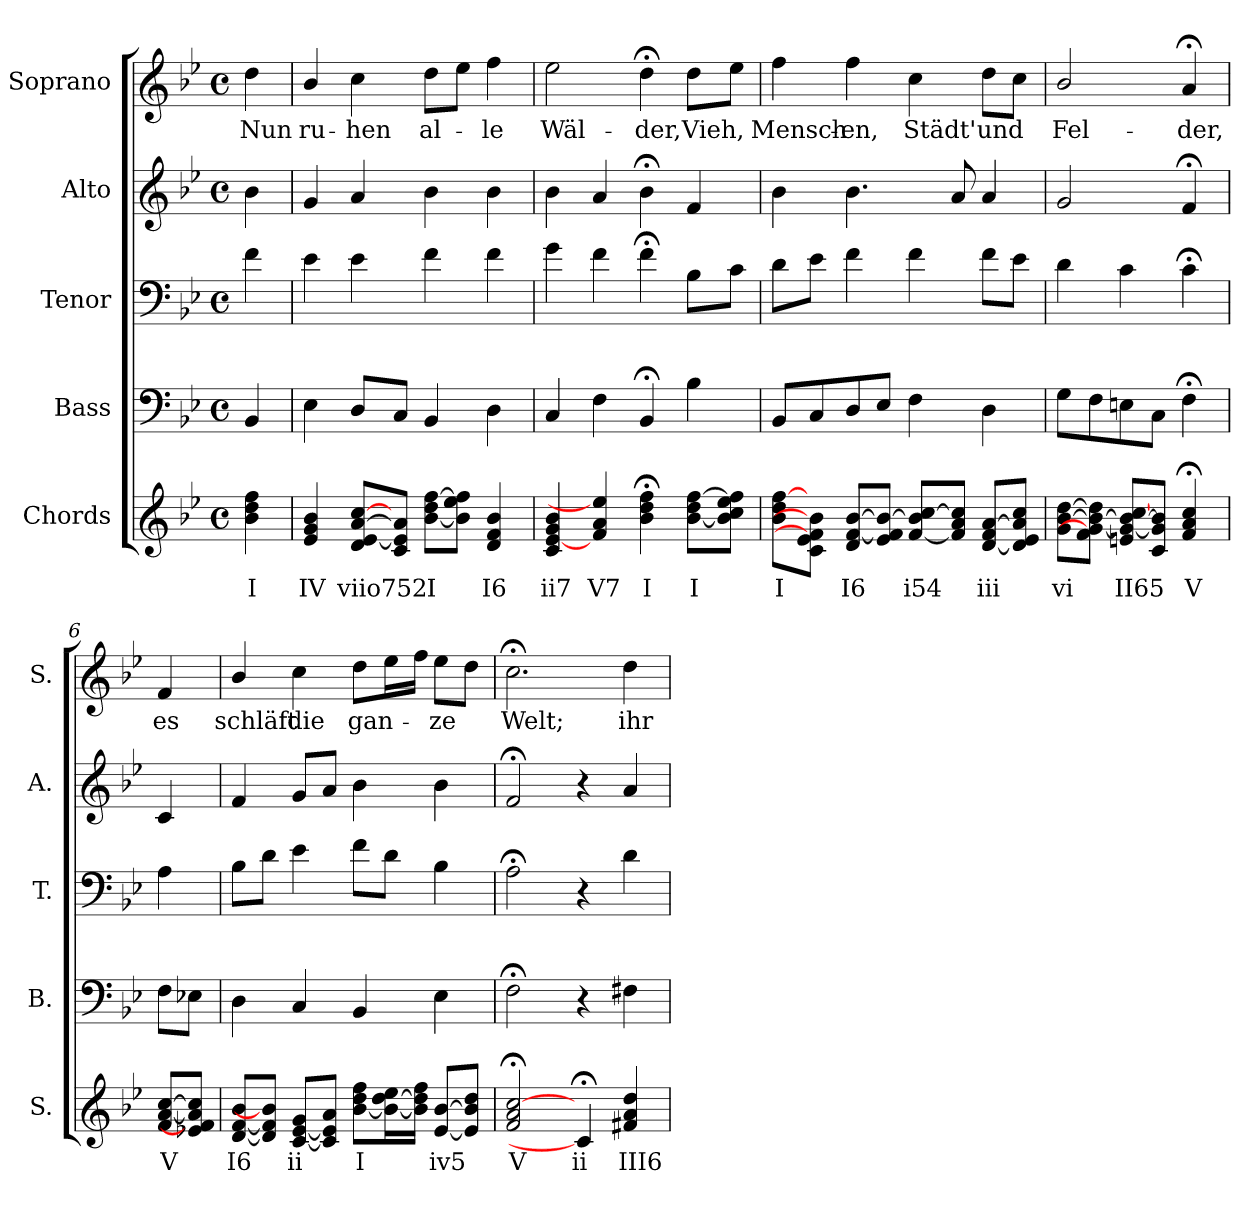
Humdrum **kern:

**kern	**text	**kern	**kern	**kern	**kern	**text
*part5	*part5	*part4	*part3	*part2	*part1	*part1
*staff5	*staff5	*staff4	*staff3	*staff2	*staff1	*staff1
*I"Chords	*	*I"Bass	*I"Tenor	*I"Alto	*I"Soprano	*
*I'S.	*	*I'B.	*I'T.	*I'A.	*I'S.	*
*clefG2	*	*clefF4	*clefF4	*clefG2	*clefG2	*
*k[b-e-]	*	*k[b-e-]	*k[b-e-]	*k[b-e-]	*k[b-e-]	*
*B-:	*	*B-:	*B-:	*B-:	*B-:	*
*M4/4	*	*M4/4	*M4/4	*M4/4	*M4/4	*
*met(c)	*	*met(c)	*met(c)	*met(c)	*met(c)	*
=1	=1	=1	=1	=1	=1	=1
!	!	!	!	!	!	!LO:LY:b
4b- 4dd 4ff	I	4BB-/	4f\	4b-\	4dd\	Nun
=2	=2	=2	=2	=2	=2	=2
!	!	!	!	!	!	!LO:LY:b
4e- 4g 4b-	IV	4E-\	4e-\	4g/	4b-/	ru-
!	!	!	!	!	!	!LO:LY:b
8d/ [8e- [8a [8ccL	viio752	8D/L	4e-\	4a/	4cc\	-hen
8c/ 8e-] 8a]J	.	8C/J	.	.	.	.
!	!	!	!	!	!	!LO:LY:b
[8b-\ 8dd [8ffL	I	4BB-/	4f\	4b-\	8dd\L	al-
8b-\] 8ee- 8ff]J	.	.	.	.	8ee-\J	.
!	!	!	!	!	!	!LO:LY:b
4d 4f 4b-	I6	4D\	4f\	4b-\	4ff\	-le
=3	=3	=3	=3	=3	=3	=3
!	!	!	!	!	!	!LO:LY:b
4c [4e- 4g 4b-	ii7	4C/	4g\	4b-\	2ee-\	Wäl-
4f 4a 4ee-]	V7	4F\	4f\	4a/	.	.
!	!	!	!	!	!	!LO:LY:b
4b-;< 4dd;< 4ff;<	I	4BB-;</	4f;<\	4b-;<\	4dd;<\	-der,
!	!	!	!	!	!	!LO:LY:b
[8b-\ 8dd [8ffL	I	4B-\	8B-\L	4f/	8dd\L	Vieh,
8b-\] 8cc 8ee- 8ff]J	.	.	8c\J	.	8ee-\J	.
=4	=4	=4	=4	=4	=4	=4
!	!	!	!	!	!	!LO:LY:b
8b-\ 8dd [8ffL	I	8BB-/L	8d\L	4b-\	4ff\	Mensch-
8c\ 8e- 8f] 8b-]J	.	8C/	8e-\J	.	.	.
!	!	!	!	!	!	!LO:LY:b
8d/ [8f [8b-L	I6	8D/	4f\	4.b-\	4ff\	-en,
8e-/ 8f] 8b-_J	.	8E-/J	.	.	.	.
!	!	!	!	!	!	!LO:LY:b
[8f/ 8b-] [8ccL	i54	4F\	4f\	.	4cc\	Städt'
8f/] 8a 8cc]J	.	.	.	8a/	.	.
!	!	!	!	!	!	!LO:LY:b
[8d/ 8f [8aL	iii	4D\	8f\L	4a/	8dd\L	und
8d/] 8e- 8a] 8ccJ	.	.	8e-\J	.	8cc\J	.
=5	=5	=5	=5	=5	=5	=5
!	!	!	!	!	!	!LO:LY:b
8g\ [8b- [8ddL	vi	8G\L	4d\	2g/	2b-/	Fel-
8f\ 8g_ 8b-_ 8dd]J	.	8F\	.	.	.	.
8en/ 8g_ 8b-_ [8ccL	II65	8En\	4c\	.	.	.
8c/ 8g] 8b-]J	.	8C\J	.	.	.	.
!	!	!	!	!	!	!LO:LY:b
4f;< 4a;< 4cc;<	V	4F;<\	4c;<\	4f;</	4a;</	-der,
!!LO:LB:g=z
=6	=6	=6	=6	=6	=6	=6
!	!	!	!	!	!	!LO:LY:b
8f/ [8a [8ccL	V	8F\L	4A\	4c/	4f/	es
8e-X/ 8f] 8a] 8cc]J	.	8E-X\J	.	.	.	.
=7	=7	=7	=7	=7	=7	=7
!	!	!	!	!	!	!LO:LY:b
[8d/ [8f 8b-L	I6	4D\	8B-\L	4f/	4b-/	schläft
8d/] 8f] 8b-]J	.	.	8d\J	.	.	.
!	!	!	!	!	!	!LO:LY:b
[8c/ [8e- 8gL	ii	4C/	4e-\	8g/L	4cc\	die
8c/] 8e-] 8aJ	.	.	.	8a/J	.	.
!	!	!	!	!	!	!LO:LY:b
[8b-\ 8dd 8ffL	I	4BB-/	8f\L	4b-\	8dd\L	gan-
16b-\_ [16dd 16ee-L	.	.	8d\J	.	16ee-\L	.
16b-\] 16dd] 16ffJJ	.	.	.	.	16ff\JJ	.
!	!	!	!	!	!	!LO:LY:b
[8e-/ [8b-L	iv5	4E-\	4B-\	4b-\	8ee-\L	-ze
8e-/] 8b-] 8ddJ	.	.	.	.	8dd\J	.
=8	=8	=8	=8	=8	=8	=8
!	!	!	!	!	!	!LO:LY:b
2f;< 2a;< [2cc;<	V	2F;<\	2A;<\	2f;</	2.cc;<\	Welt;
4c;<]	ii	4r	4r	4r	.	.
!	!	!	!	!	!	!LO:LY:b
4f#X 4a 4dd	III6	4F#X\	4d\	4a/	4dd\	ihr
=	=	=	=	=	=	=
*-	*-	*-	*-	*-	*-	*-
